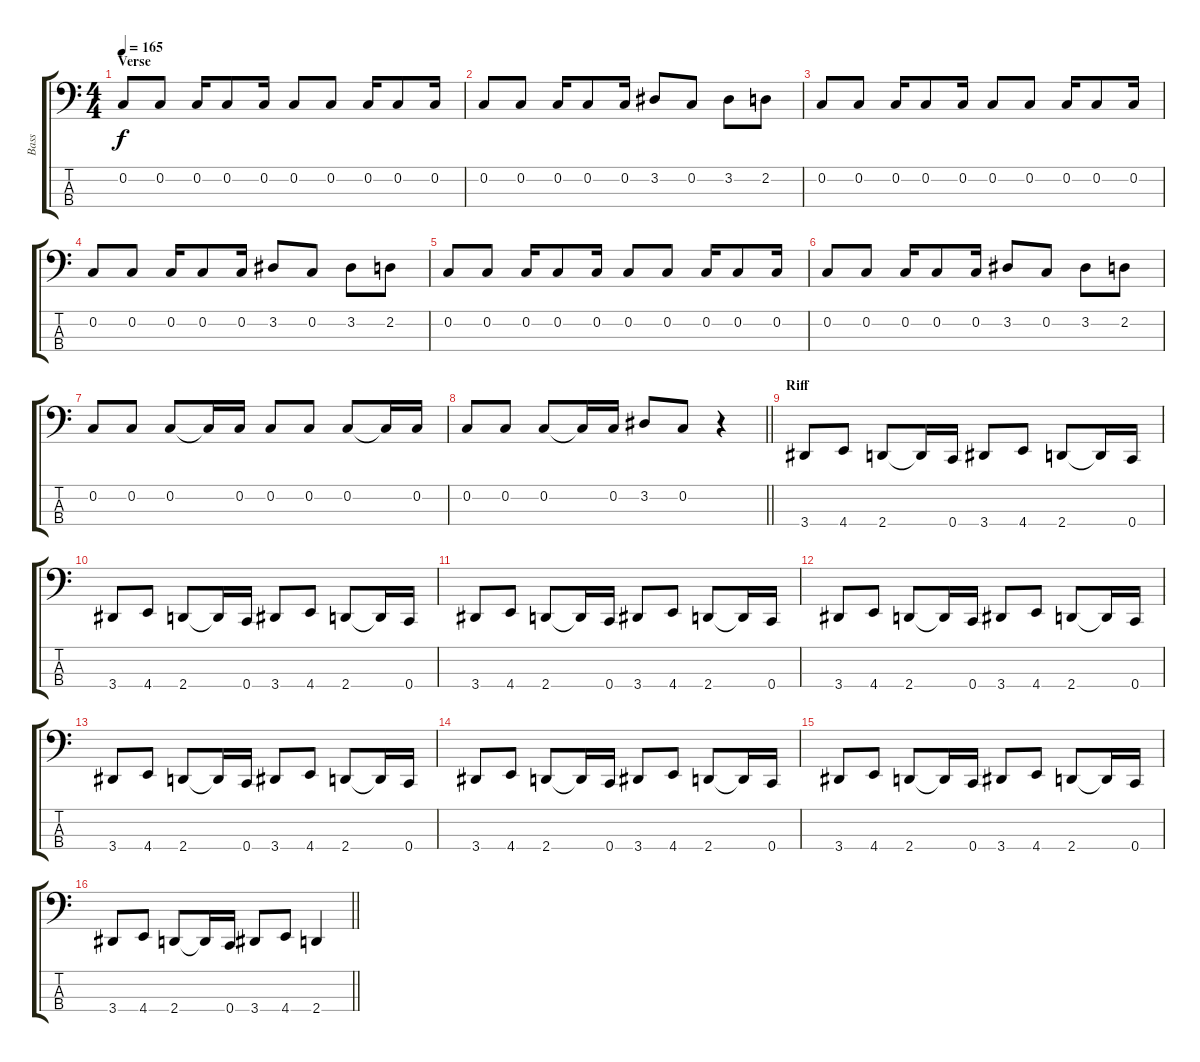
\track ("Bass" "Bass") {instrument electricbassfinger}
\staff {score tabs}
\tuning (F2 C2 G1 C1) {hide}
\ts (4 4)
\section ("" "Verse")
\tempo 165
\clef f4
\ks c
0.2.8{dy f} 0.2.8 0.2.16 0.2.8 0.2.16 0.2.8 0.2.8 0.2.16 0.2.8 0.2.16 |
0.2.8 0.2.8 0.2.16 0.2.8 0.2.16 3.2.8 0.2.8 3.2.8 2.2.8 |
0.2.8 0.2.8 0.2.16 0.2.8 0.2.16 0.2.8 0.2.8 0.2.16 0.2.8 0.2.16 |
0.2.8 0.2.8 0.2.16 0.2.8 0.2.16 3.2.8 0.2.8 3.2.8 2.2.8 |
0.2.8 0.2.8 0.2.16 0.2.8 0.2.16 0.2.8 0.2.8 0.2.16 0.2.8 0.2.16 |
0.2.8 0.2.8 0.2.16 0.2.8 0.2.16 3.2.8 0.2.8 3.2.8 2.2.8 |
0.2.8 0.2.8 0.2.8 0.2{t}.16 0.2.16 0.2.8 0.2.8 0.2.8 0.2{t}.16 0.2.16 |
\barLineRight lightlight
0.2.8 0.2.8 0.2.8 0.2{t}.16 0.2.16 3.2.8 0.2.8 r.4 |
\section ("" "Riff")
3.4.8 4.4.8 2.4.8 2.4{t}.16 0.4.16 3.4.8 4.4.8 2.4.8 2.4{t}.16 0.4.16 |
3.4.8 4.4.8 2.4.8 2.4{t}.16 0.4.16 3.4.8 4.4.8 2.4.8 2.4{t}.16 0.4.16 |
3.4.8 4.4.8 2.4.8 2.4{t}.16 0.4.16 3.4.8 4.4.8 2.4.8 2.4{t}.16 0.4.16 |
3.4.8 4.4.8 2.4.8 2.4{t}.16 0.4.16 3.4.8 4.4.8 2.4.8 2.4{t}.16 0.4.16 |
3.4.8 4.4.8 2.4.8 2.4{t}.16 0.4.16 3.4.8 4.4.8 2.4.8 2.4{t}.16 0.4.16 |
3.4.8 4.4.8 2.4.8 2.4{t}.16 0.4.16 3.4.8 4.4.8 2.4.8 2.4{t}.16 0.4.16 |
3.4.8 4.4.8 2.4.8 2.4{t}.16 0.4.16 3.4.8 4.4.8 2.4.8 2.4{t}.16 0.4.16 |
\barLineRight lightlight
3.4.8 4.4.8 2.4.8 2.4{t}.16 0.4.16 3.4.8 4.4.8 2.4.4
